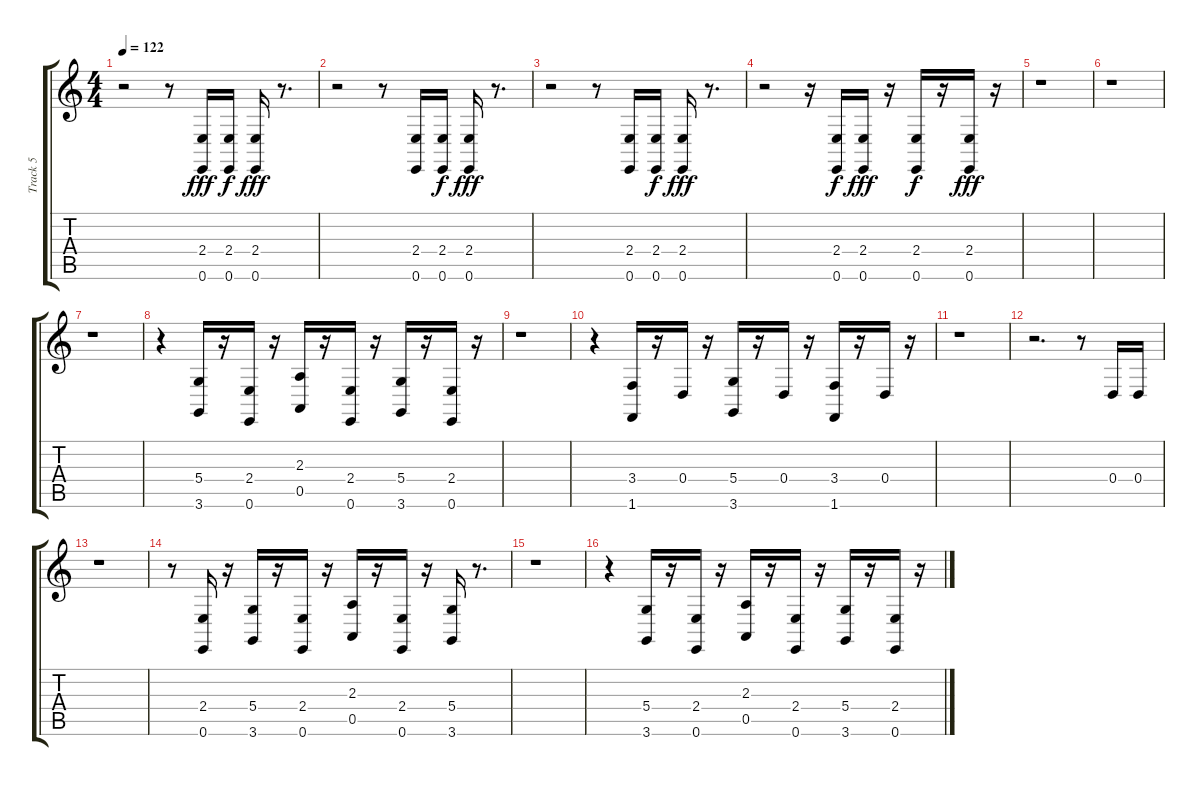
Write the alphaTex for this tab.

\track ("Track 5" "Track 5") {instrument timpani}
\staff {score tabs}
\tuning (E4 B3 G3 D3 A2 E2) {hide}
\ts (4 4)
\tempo 122
\clef g2
\ks c
r.2{dy fff} r.8 (2.4 0.6).16 (2.4 0.6).16{dy f} (2.4 0.6).16{dy fff} r.8{d} |
r.2 r.8 (2.4 0.6).16 (2.4 0.6).16{dy f} (2.4 0.6).16{dy fff} r.8{d} |
r.2 r.8 (2.4 0.6).16 (2.4 0.6).16{dy f} (2.4 0.6).16{dy fff} r.8{d} |
r.2 r.16 (2.4 0.6).16{dy f} (2.4 0.6).16{dy fff} r.16 (2.4 0.6).16{dy f} r.16 (2.4 0.6).16{dy fff} r.16 |
r.1 |
r.1 |
r.1 |
r.4 (5.4 3.6).16 r.16 (2.4 0.6).16 r.16 (2.3 0.5).16 r.16 (2.4 0.6).16 r.16 (5.4 3.6).16 r.16 (2.4 0.6).16 r.16 |
r.1 |
r.4 (3.4 1.6).16 r.16 0.4.16 r.16 (5.4 3.6).16 r.16 0.4.16 r.16 (3.4 1.6).16 r.16 0.4.16 r.16 |
r.1 |
r.2{d} r.8 0.4.16 0.4.16 |
r.1 |
r.8 (2.4 0.6).16 r.16 (5.4 3.6).16 r.16 (2.4 0.6).16 r.16 (2.3 0.5).16 r.16 (2.4 0.6).16 r.16 (5.4 3.6).16 r.8{d} |
r.1 |
r.4 (5.4 3.6).16 r.16 (2.4 0.6).16 r.16 (2.3 0.5).16 r.16 (2.4 0.6).16 r.16 (5.4 3.6).16 r.16 (2.4 0.6).16 r.16
